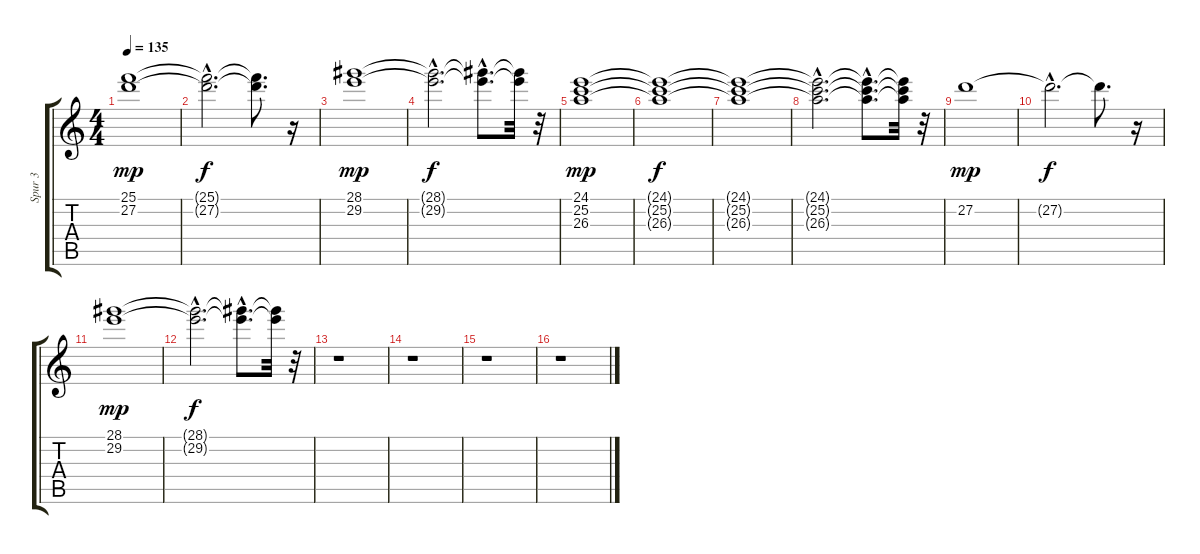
\track ("Spur 3" "Spur 3") {instrument stringensemble2}
\staff {score tabs}
\tuning (E4 B3 G3 D3 A2 E2) {hide}
\ts (4 4)
\tempo 135
\clef g2
\ks c
(25.1 27.2).1{dy mp} |
(25.1{hac t} 27.2{hac t}).2{d dy f} (25.1{t} 27.2{t}).8{d} r.16 |
(28.1 29.2).1{dy mp} |
(28.1{hac t} 29.2{hac t}).2{d dy f} (28.1{hac t} 29.2{hac t}).8{d} (28.1{t} 29.2{t}).32 r.32 |
(24.1 25.2 26.3).1{dy mp} |
(24.1{t} 25.2{t} 26.3{t}).1{dy f} |
(24.1{t} 25.2{t} 26.3{t}).1 |
(24.1{hac t} 25.2{hac t} 26.3{hac t}).2{d} (24.1{hac t} 25.2{hac t} 26.3{hac t}).8{d} (24.1{t} 25.2{t} 26.3{t}).32 r.32 |
27.2.1{dy mp} |
27.2{hac t}.2{d dy f} 27.2{t}.8{d} r.16 |
(28.1 29.2).1{dy mp} |
(28.1{hac t} 29.2{hac t}).2{d dy f} (28.1{hac t} 29.2{hac t}).8{d} (28.1{t} 29.2{t}).32 r.32 |
r.1 |
r.1 |
r.1 |
r.1
